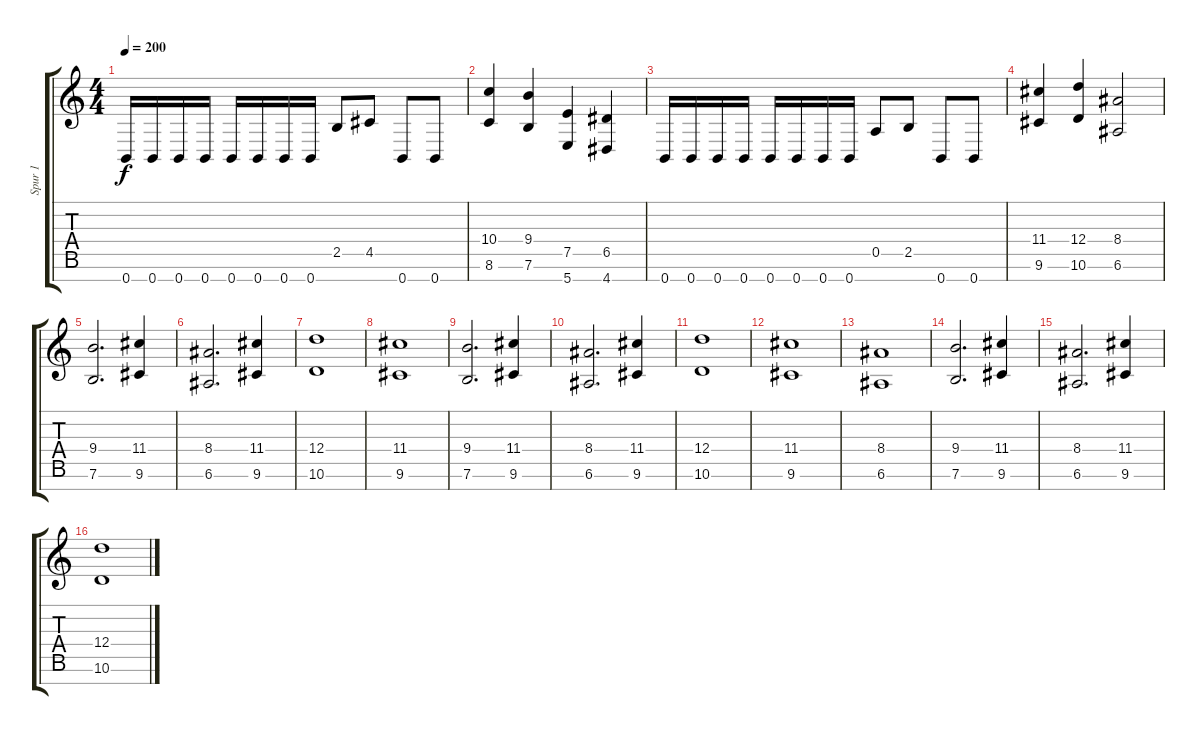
\track ("Spur 1" "Spur 1") {instrument distortionguitar}
\staff {score tabs}
\tuning (E4 B3 G3 D3 A2 E2 B1) {hide}
\ts (4 4)
\tempo 200
\clef g2
\ks c
0.7.16{dy f} 0.7.16 0.7.16 0.7.16 0.7.16 0.7.16 0.7.16 0.7.16 2.5.8 4.5.8 0.7.8 0.7.8 |
(10.4 8.6).4 (9.4 7.6).4 (7.5 5.7).4 (6.5 4.7).4 |
0.7.16 0.7.16 0.7.16 0.7.16 0.7.16 0.7.16 0.7.16 0.7.16 0.5.8 2.5.8 0.7.8 0.7.8 |
(11.4 9.6).4 (12.4 10.6).4 (8.4 6.6).2 |
(9.4 7.6).2{d} (11.4 9.6).4 |
(8.4 6.6).2{d} (11.4 9.6).4 |
(12.4 10.6).1 |
(11.4 9.6).1 |
(9.4 7.6).2{d} (11.4 9.6).4 |
(8.4 6.6).2{d} (11.4 9.6).4 |
(12.4 10.6).1 |
(11.4 9.6).1 |
(8.4 6.6).1 |
(9.4 7.6).2{d} (11.4 9.6).4 |
(8.4 6.6).2{d} (11.4 9.6).4 |
(12.4 10.6).1
